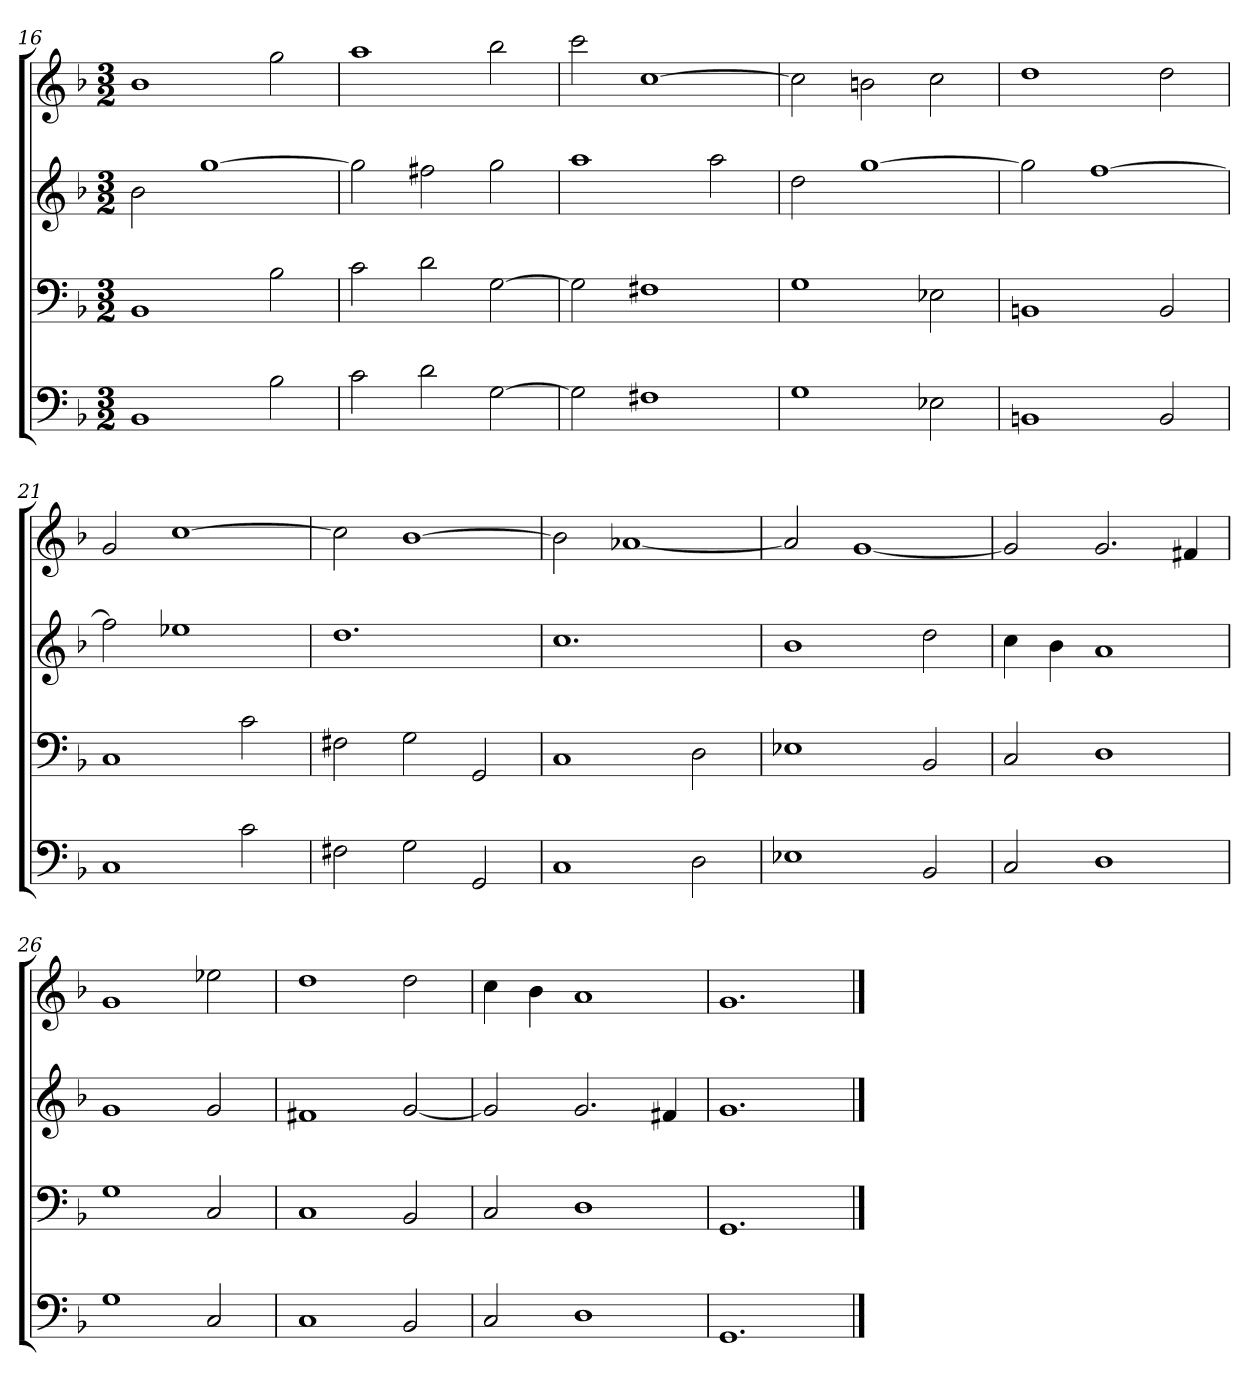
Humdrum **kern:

**kern	**kern	**kern	**kern
*part4	*part3	*part2	*part1
*staff4	*staff3	*staff2	*staff1
*k[b-]	*k[b-]	*k[b-]	*k[b-]
*F:	*F:	*F:	*F:
*M3/2	*M3/2	*M3/2	*M3/2
=16	=16	=16	=16
1BB-	1BB-	2b-	1b-
.	.	[1gg	.
2B-	2B-	.	2gg
=17	=17	=17	=17
2c	2c	2gg]	1aa
2d	2d	2ff#X	.
[2G	[2G	2gg	2bb-
=18	=18	=18	=18
2G]	2G]	1aa	2ccc
1F#X	1F#X	.	[1cc
.	.	2aa	.
=19	=19	=19	=19
1G	1G	2dd	2cc]
.	.	[1gg	2bn
2E-X	2E-X	.	2cc
=20	=20	=20	=20
1BBn	1BBn	2gg]	1dd
.	.	[1ff	.
2BB	2BB	.	2dd
=21	=21	=21	=21
1C	1C	2ff]	2g
.	.	1ee-X	[1cc
2c	2c	.	.
=22	=22	=22	=22
2F#X	2F#X	1.dd	2cc]
2G	2G	.	[1b-
2GG	2GG	.	.
=23	=23	=23	=23
1C	1C	1.cc	2b-]
.	.	.	[1a-X
2D	2D	.	.
=24	=24	=24	=24
1E-X	1E-X	1b-	2a-]
.	.	.	[1g
2BB-	2BB-	2dd	.
=25	=25	=25	=25
2C	2C	4cc	2g]
.	.	4b-	.
1D	1D	1a	2.g
.	.	.	4f#X
=26	=26	=26	=26
1G	1G	1g	1g
2C	2C	2g	2ee-X
=27	=27	=27	=27
1C	1C	1f#X	1dd
2BB-	2BB-	[2g	2dd
=28	=28	=28	=28
2C	2C	2g]	4cc
.	.	.	4b-
1D	1D	2.g	1a
.	.	4f#X	.
=29	=29	=29	=29
1.GG	1.GG	1.g	1.g
==	==	==	==
*-	*-	*-	*-
